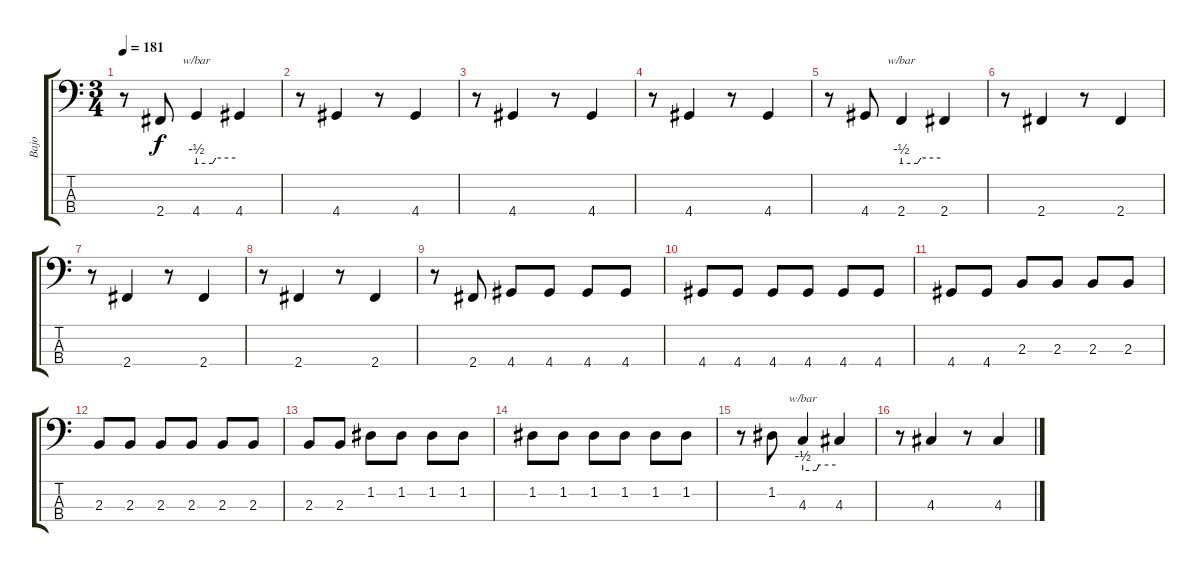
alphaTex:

\track ("Bajo" "Bajo") {instrument electricbassfinger}
\staff {score tabs}
\tuning (G2 D2 A1 E1) {hide}
\ts (3 4)
\tempo 181
\clef f4
\ks c
r.8{dy f} 2.4.8 4.4.4{tbe (custom default 0 -2 25 -2 30 0 60 0)} 4.4.4 |
r.8 4.4.4 r.8 4.4.4 |
r.8 4.4.4 r.8 4.4.4 |
r.8 4.4.4 r.8 4.4.4 |
r.8 4.4.8 2.4.4{tbe (custom default 0 -2 25 -2 30 0 60 0)} 2.4.4 |
r.8 2.4.4 r.8 2.4.4 |
r.8 2.4.4 r.8 2.4.4 |
r.8 2.4.4 r.8 2.4.4 |
r.8 2.4.8 4.4.8 4.4.8 4.4.8 4.4.8 |
4.4.8 4.4.8 4.4.8 4.4.8 4.4.8 4.4.8 |
4.4.8 4.4.8 2.3.8 2.3.8 2.3.8 2.3.8 |
2.3.8 2.3.8 2.3.8 2.3.8 2.3.8 2.3.8 |
2.3.8 2.3.8 1.2.8 1.2.8 1.2.8 1.2.8 |
1.2.8 1.2.8 1.2.8 1.2.8 1.2.8 1.2.8 |
r.8 1.2.8 4.3.4{tbe (custom default 0 -2 25 -2 30 0 60 0)} 4.3.4 |
r.8 4.3.4 r.8 4.3.4
